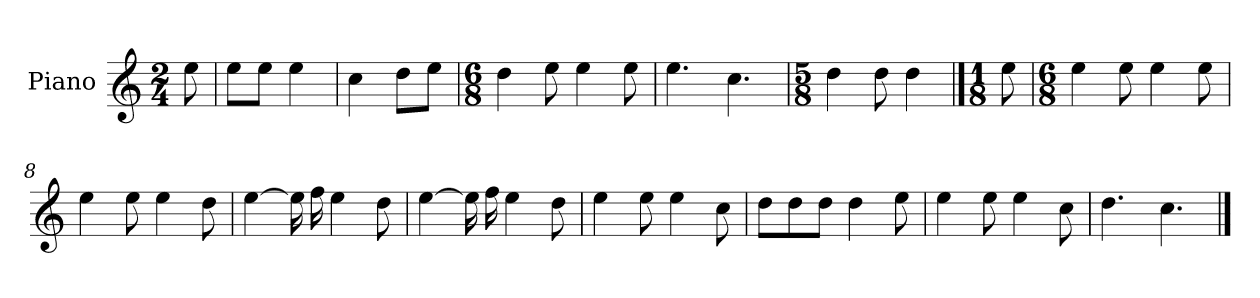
**kern
*part1
*staff1
*I"Piano
*I'Pno.
*clefG2
*k[]
*M2/4
=
8ee\
=1
8ee\L
8ee\J
4ee\
=2
4cc\
8dd\L
8ee\J
=3
*M6/8
4dd\
8ee\
4ee\
8ee\
=4
4.ee\
4.cc\
=5
*M5/8
4dd\
8dd\
4dd\
==6
*M1/8
8ee\
=7
*M6/8
4ee\
8ee\
4ee\
8ee\
=8
4ee\
8ee\
4ee\
8dd\
=9
[4ee\
16ee\]
16ff\
4ee\
8dd\
=10
[4ee\
16ee\]
16ff\
4ee\
8dd\
!!LO:LB:g=z
=11
4ee\
8ee\
4ee\
8cc\
=12
8dd\L
8dd\
8dd\J
4dd\
8ee\
=13
4ee\
8ee\
4ee\
8cc\
=14
4.dd\
4.cc\
==
*-
